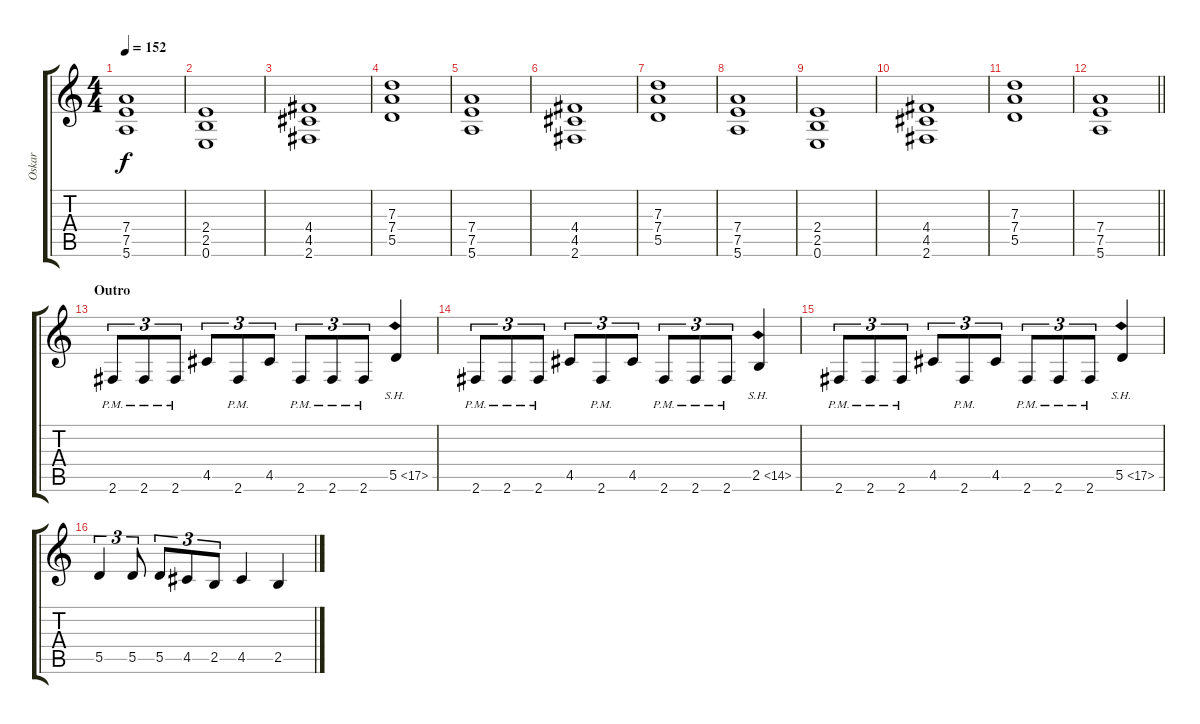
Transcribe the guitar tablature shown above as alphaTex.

\track ("Oskar" "Oskar") {instrument distortionguitar}
\staff {score tabs}
\tuning (E4 B3 G3 D3 A2 E2) {hide}
\ts (4 4)
\tempo 152
\clef g2
\ks c
(7.4 7.5 5.6).1{dy f} |
(2.4 2.5 0.6).1 |
(4.4 4.5 2.6).1 |
(7.3 7.4 5.5).1 |
(7.4 7.5 5.6).1 |
(4.4 4.5 2.6).1 |
(7.3 7.4 5.5).1 |
(7.4 7.5 5.6).1 |
(2.4 2.5 0.6).1 |
(4.4 4.5 2.6).1 |
(7.3 7.4 5.5).1 |
\barLineRight lightlight
(7.4 7.5 5.6).1 |
\section ("" "Outro")
2.6{pm}.8{tu (3 2)} 2.6{pm}.8{tu (3 2)} 2.6{pm}.8{tu (3 2)} 4.5.8{tu (3 2)} 2.6{pm}.8{tu (3 2)} 4.5.8{tu (3 2)} 2.6{pm}.8{tu (3 2)} 2.6{pm}.8{tu (3 2)} 2.6{pm}.8{tu (3 2)} 5.5{sh 12}.4 |
2.6{pm}.8{tu (3 2)} 2.6{pm}.8{tu (3 2)} 2.6{pm}.8{tu (3 2)} 4.5.8{tu (3 2)} 2.6{pm}.8{tu (3 2)} 4.5.8{tu (3 2)} 2.6{pm}.8{tu (3 2)} 2.6{pm}.8{tu (3 2)} 2.6{pm}.8{tu (3 2)} 2.5{sh 12}.4 |
2.6{pm}.8{tu (3 2)} 2.6{pm}.8{tu (3 2)} 2.6{pm}.8{tu (3 2)} 4.5.8{tu (3 2)} 2.6{pm}.8{tu (3 2)} 4.5.8{tu (3 2)} 2.6{pm}.8{tu (3 2)} 2.6{pm}.8{tu (3 2)} 2.6{pm}.8{tu (3 2)} 5.5{sh 12}.4 |
5.5.4{tu (3 2)} 5.5.8{tu (3 2)} 5.5.8{tu (3 2)} 4.5.8{tu (3 2)} 2.5.8{tu (3 2)} 4.5.4 2.5.4
